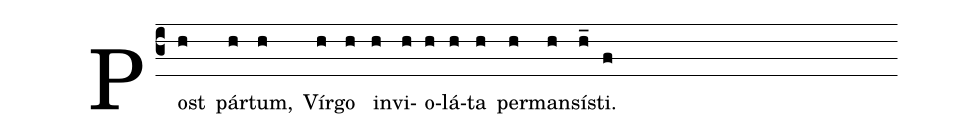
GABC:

%%
(c3) Post(h) pár(h)tum,(h) Vír(h)go(h) in(h)vi(h)o(h)lá(h)ta(h) per(h)man(h)sí(h_)sti.(f) (Z)
